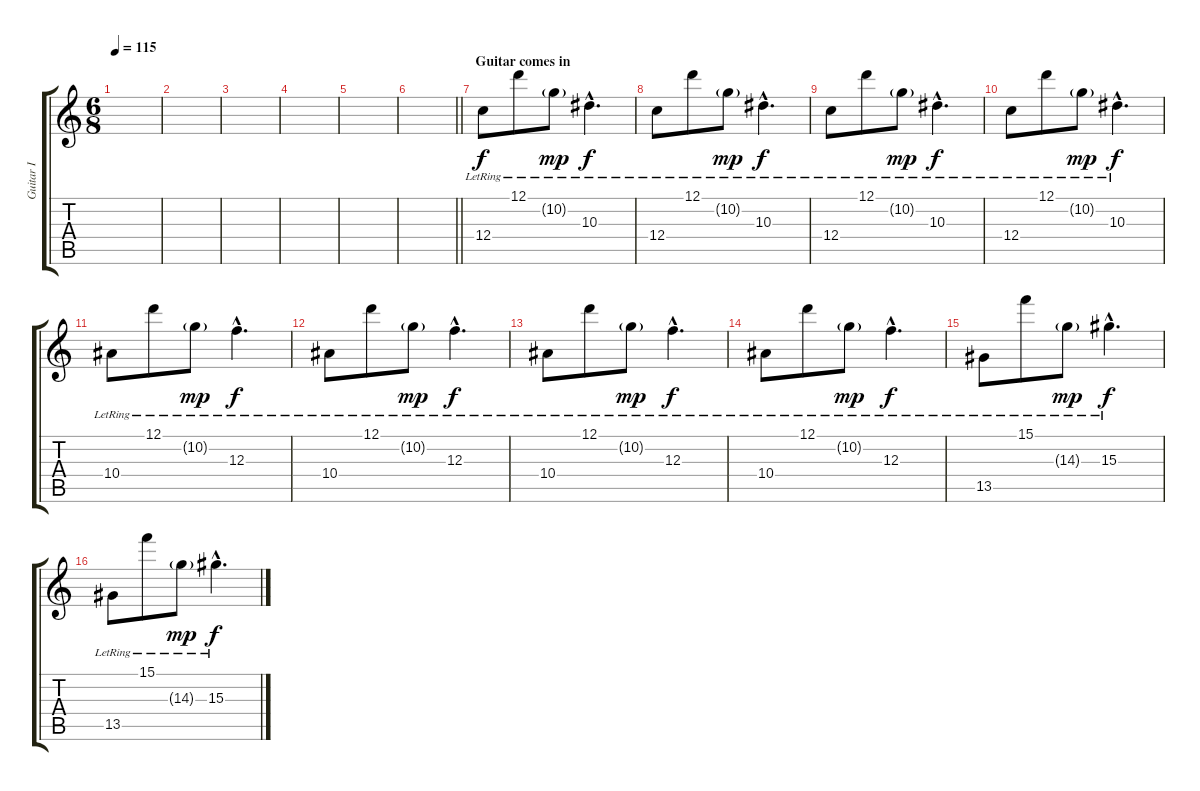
\track ("Guitar I" "Guitar I") {instrument electricguitarclean}
\staff {score tabs}
\tuning (D4 A3 F3 C3 G2 C2) {hide}
\ts (6 8)
\tempo 115
\clef g2
\ks c
|
|
|
|
|
\barLineRight lightlight
|
\section ("" "Guitar comes in")
12.4{lr}.8{volume 7 balance 8} 12.1{lr}.8 10.2{g lr}.8{dy mp} 10.3{hac lr}.4{d dy f} |
12.4{lr}.8 12.1{lr}.8 10.2{g lr}.8{dy mp} 10.3{hac lr}.4{d dy f} |
12.4{lr}.8 12.1{lr}.8 10.2{g lr}.8{dy mp} 10.3{hac lr}.4{d dy f} |
12.4{lr}.8 12.1{lr}.8 10.2{g lr}.8{dy mp} 10.3{hac lr}.4{d dy f} |
10.4{lr}.8 12.1{lr}.8 10.2{g lr}.8{dy mp} 12.3{hac lr}.4{d dy f} |
10.4{lr}.8 12.1{lr}.8 10.2{g lr}.8{dy mp} 12.3{hac lr}.4{d dy f} |
10.4{lr}.8 12.1{lr}.8 10.2{g lr}.8{dy mp} 12.3{hac lr}.4{d dy f} |
10.4{lr}.8 12.1{lr}.8 10.2{g lr}.8{dy mp} 12.3{hac lr}.4{d dy f} |
13.5{lr}.8 15.1{lr}.8 14.3{g lr}.8{dy mp} 15.3{hac lr}.4{d dy f} |
13.5{lr}.8 15.1{lr}.8 14.3{g lr}.8{dy mp} 15.3{hac lr}.4{d dy f}
